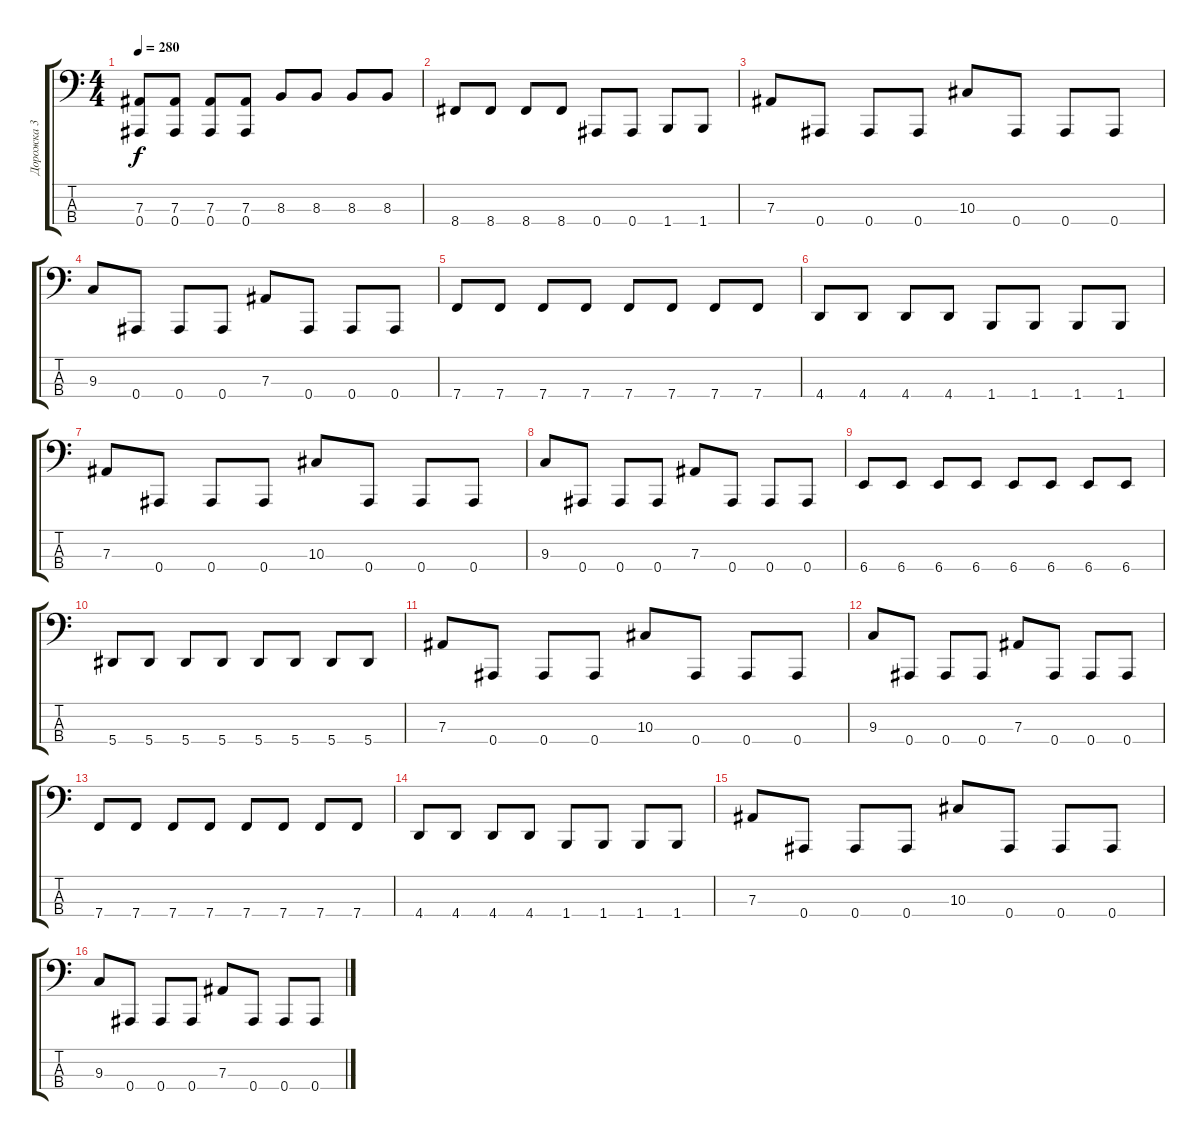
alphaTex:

\track ("Дорожка 3" "Дорожка 3") {instrument electricbassfinger}
\staff {score tabs}
\tuning (Db2 Ab1 Eb1 Bb0) {hide}
\ts (4 4)
\tempo 280
\clef f4
\ks c
(7.3 0.4).8{dy f} (7.3 0.4).8 (7.3 0.4).8 (7.3 0.4).8 8.3.8 8.3.8 8.3.8 8.3.8 |
8.4.8 8.4.8 8.4.8 8.4.8 0.4.8 0.4.8 1.4.8 1.4.8 |
7.3.8 0.4.8 0.4.8 0.4.8 10.3.8 0.4.8 0.4.8 0.4.8 |
9.3.8 0.4.8 0.4.8 0.4.8 7.3.8 0.4.8 0.4.8 0.4.8 |
7.4.8 7.4.8 7.4.8 7.4.8 7.4.8 7.4.8 7.4.8 7.4.8 |
4.4.8 4.4.8 4.4.8 4.4.8 1.4.8 1.4.8 1.4.8 1.4.8 |
7.3.8 0.4.8 0.4.8 0.4.8 10.3.8 0.4.8 0.4.8 0.4.8 |
9.3.8 0.4.8 0.4.8 0.4.8 7.3.8 0.4.8 0.4.8 0.4.8 |
6.4.8 6.4.8 6.4.8 6.4.8 6.4.8 6.4.8 6.4.8 6.4.8 |
5.4.8 5.4.8 5.4.8 5.4.8 5.4.8 5.4.8 5.4.8 5.4.8 |
7.3.8 0.4.8 0.4.8 0.4.8 10.3.8 0.4.8 0.4.8 0.4.8 |
9.3.8 0.4.8 0.4.8 0.4.8 7.3.8 0.4.8 0.4.8 0.4.8 |
7.4.8 7.4.8 7.4.8 7.4.8 7.4.8 7.4.8 7.4.8 7.4.8 |
4.4.8 4.4.8 4.4.8 4.4.8 1.4.8 1.4.8 1.4.8 1.4.8 |
7.3.8 0.4.8 0.4.8 0.4.8 10.3.8 0.4.8 0.4.8 0.4.8 |
9.3.8 0.4.8 0.4.8 0.4.8 7.3.8 0.4.8 0.4.8 0.4.8
